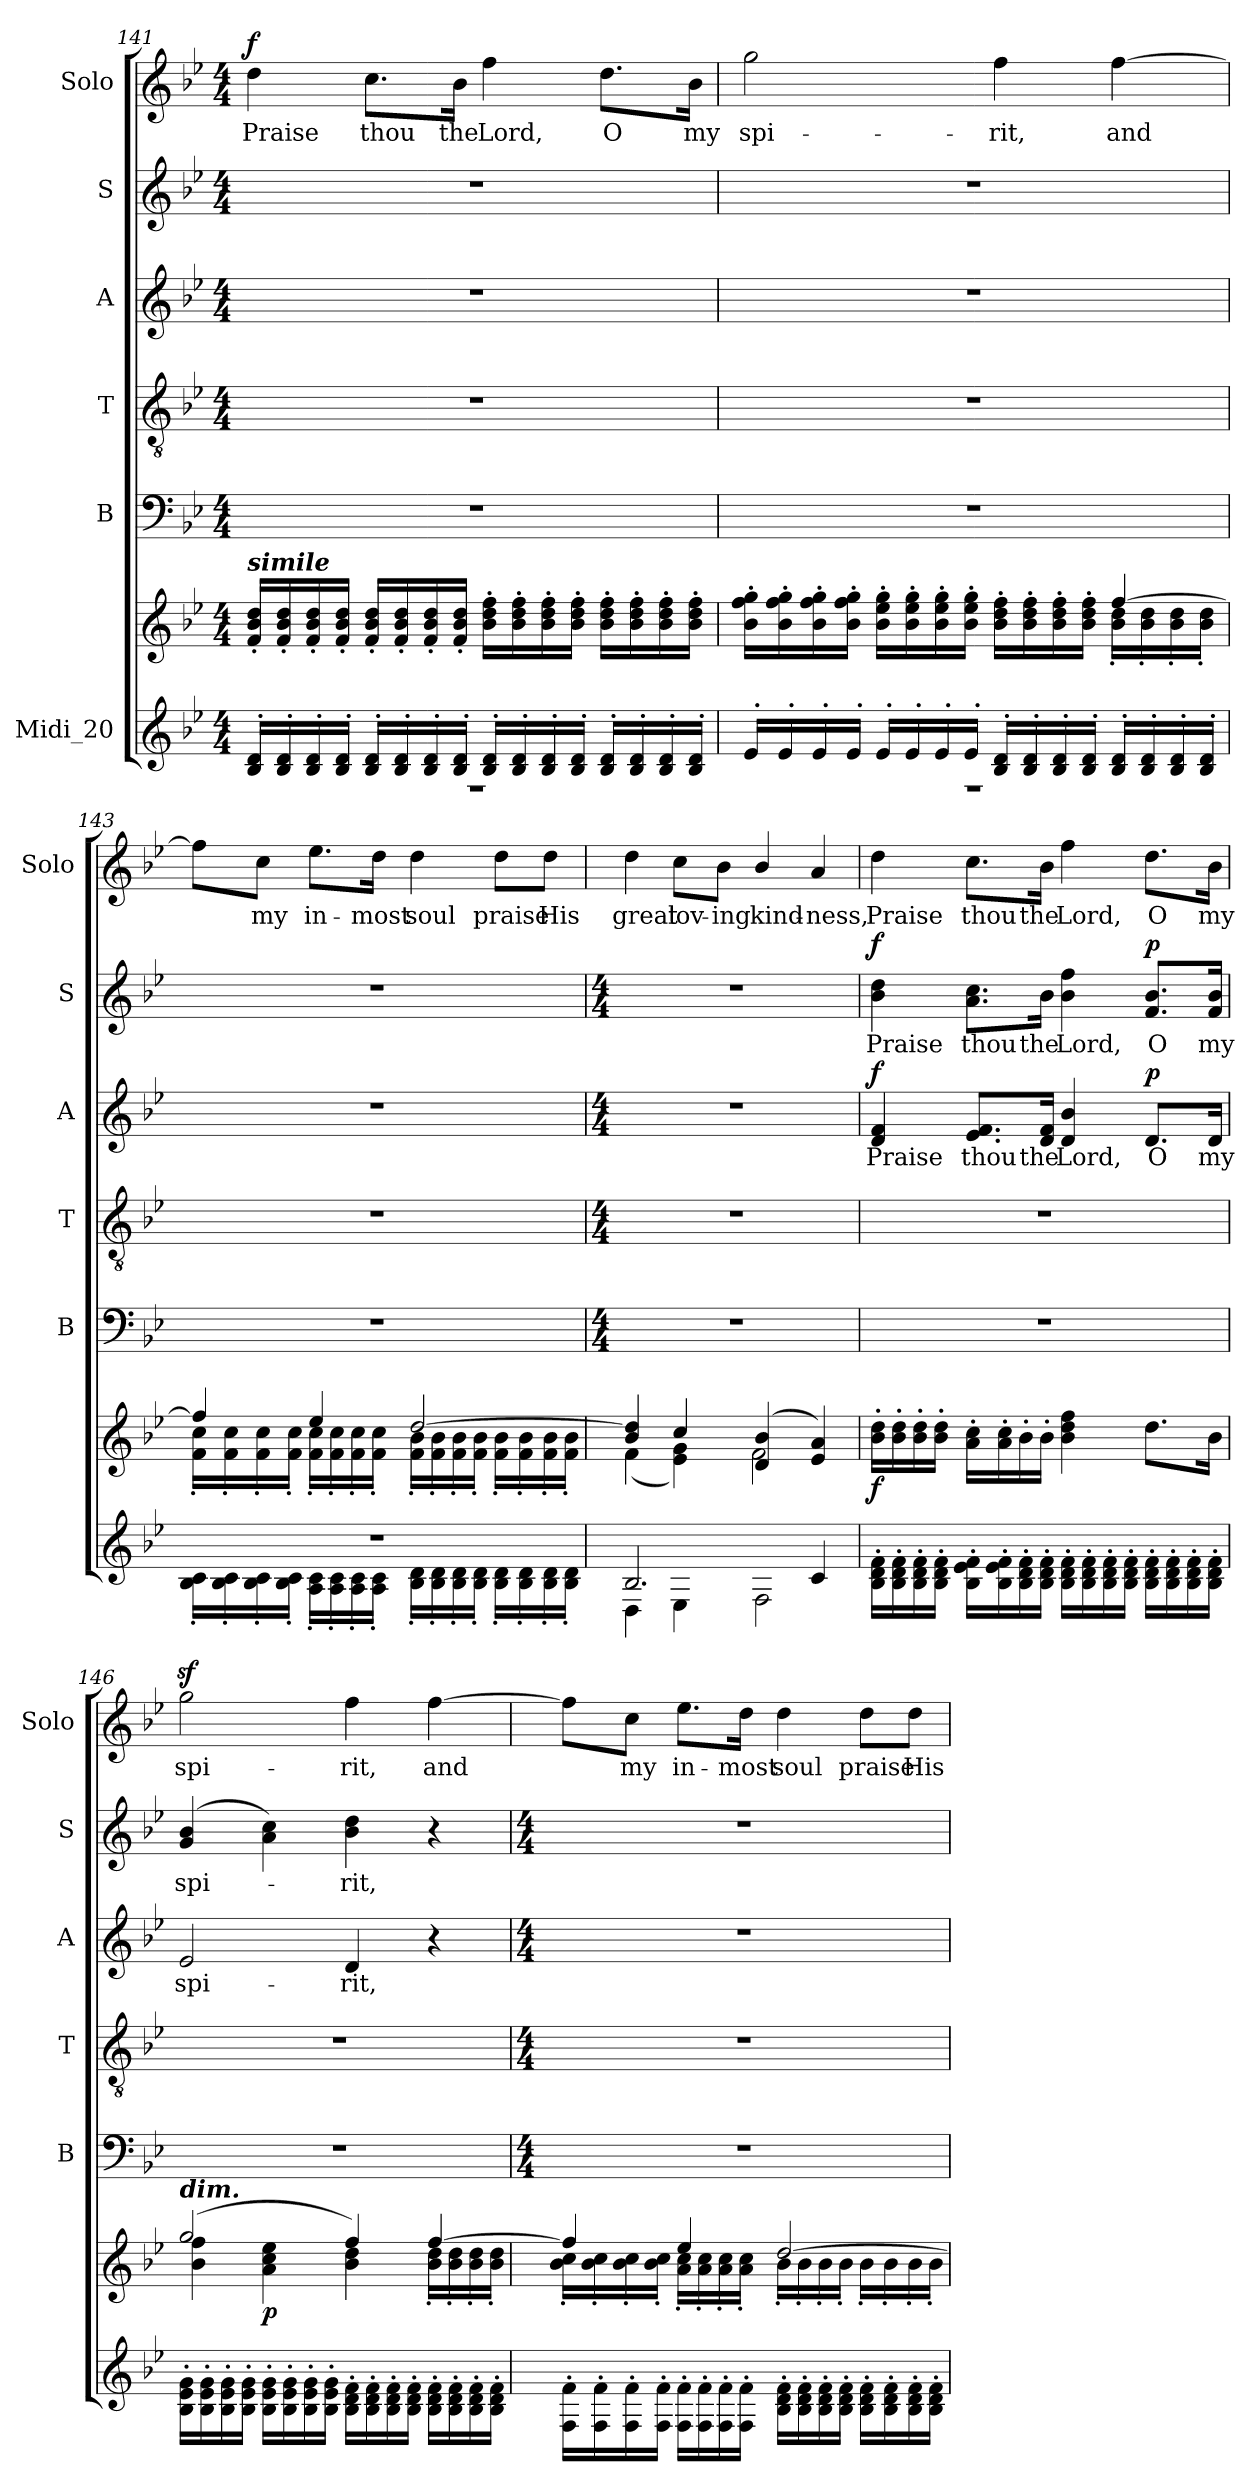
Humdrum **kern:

**kern	**kern	**dynam	**kern	**kern	**kern	**text	**dynam	**kern	**text	**dynam	**kern	**text	**dynam
*part6	*part6	*part6	*part5	*part4	*part3	*part3	*part3	*part2	*part2	*part2	*part1	*part1	*part1
*staff7	*staff6	*staff6/7	*staff5	*staff4	*staff3	*staff3	*staff3	*staff2	*staff2	*staff2	*staff1	*staff1	*staff1
*I"Midi_20	*	*	*I"B	*I"T	*I"A	*	*	*I"S	*	*	*I"Solo	*	*
*	*	*	*I'B	*I'T	*I'A	*	*	*I'S	*	*	*I'Solo	*	*
!!LO:LB:g=z
*clefG2	*clefG2	*	*clefF4	*clefGv2	*clefG2	*	*	*clefG2	*	*	*clefG2	*	*
*k[b-e-]	*k[b-e-]	*	*k[b-e-]	*k[b-e-]	*k[b-e-]	*	*	*k[b-e-]	*	*	*k[b-e-]	*	*
*B-:	*B-:	*	*B-:	*B-:	*B-:	*	*	*B-:	*	*	*B-:	*	*
*M4/4	*M4/4	*	*M4/4	*M4/4	*M4/4	*	*	*M4/4	*	*	*M4/4	*	*
*MM108	*MM108	*	*MM108	*MM108	*MM108	*	*	*MM108	*	*	*MM108	*	*
=141	=141	=141	=141	=141	=141	=141	=141	=141	=141	=141	=141	=141	=141
*^	*^	*	*	*	*	*	*	*	*	*	*	*	*
!	!	!LO:TX:a:Bi:t=simile	!	!	!	!	!	!	!	!	!	!	!	!	!
!	!	!	!	!	!	!	!	!	!	!	!	!	!	!LO:LY:b	!LO:DY:b
16B-/' 16d/'LL	1r	16f/' 16b-/' 16dd/'LL	2ryy	.	1r	1r	1r	.	.	1r	.	.	4dd\	Praise	f
16B-/' 16d/'	.	16f/' 16b-/' 16dd/'	.	.	.	.	.	.	.	.	.	.	.	.	.
16B-/' 16d/'	.	16f/' 16b-/' 16dd/'	.	.	.	.	.	.	.	.	.	.	.	.	.
16B-/' 16d/'JJ	.	16f/' 16b-/' 16dd/'JJ	.	.	.	.	.	.	.	.	.	.	.	.	.
!	!	!	!	!	!	!	!	!	!	!	!	!	!	!LO:LY:b	!
16B-/' 16d/'LL	.	16f/' 16b-/' 16dd/'LL	.	.	.	.	.	.	.	.	.	.	8.cc\L	thou	.
16B-/' 16d/'	.	16f/' 16b-/' 16dd/'	.	.	.	.	.	.	.	.	.	.	.	.	.
16B-/' 16d/'	.	16f/' 16b-/' 16dd/'	.	.	.	.	.	.	.	.	.	.	.	.	.
!	!	!	!	!	!	!	!	!	!	!	!	!	!	!LO:LY:b	!
16B-/' 16d/'JJ	.	16f/' 16b-/' 16dd/'JJ	.	.	.	.	.	.	.	.	.	.	16b-\Jk	the	.
!	!	!	!	!	!	!	!	!	!	!	!	!	!	!LO:LY:b	!
16B-/' 16d/'LL	.	16b-\' 16dd\' 16ff\'LL	2ryy	.	.	.	.	.	.	.	.	.	4ff\	Lord,	.
16B-/' 16d/'	.	16b-\' 16dd\' 16ff\'	.	.	.	.	.	.	.	.	.	.	.	.	.
16B-/' 16d/'	.	16b-\' 16dd\' 16ff\'	.	.	.	.	.	.	.	.	.	.	.	.	.
16B-/' 16d/'JJ	.	16b-\' 16dd\' 16ff\'JJ	.	.	.	.	.	.	.	.	.	.	.	.	.
!	!	!	!	!	!	!	!	!	!	!	!	!	!	!LO:LY:b	!
16B-/' 16d/'LL	.	16b-\' 16dd\' 16ff\'LL	.	.	.	.	.	.	.	.	.	.	8.dd\L	O	.
16B-/' 16d/'	.	16b-\' 16dd\' 16ff\'	.	.	.	.	.	.	.	.	.	.	.	.	.
16B-/' 16d/'	.	16b-\' 16dd\' 16ff\'	.	.	.	.	.	.	.	.	.	.	.	.	.
!	!	!	!	!	!	!	!	!	!	!	!	!	!	!LO:LY:b	!
16B-/' 16d/'JJ	.	16b-\' 16dd\' 16ff\'JJ	.	.	.	.	.	.	.	.	.	.	16b-\Jk	my	.
=142	=142	=142	=142	=142	=142	=142	=142	=142	=142	=142	=142	=142	=142	=142	=142
!	!	!	!	!	!	!	!	!	!	!	!	!	!	!LO:LY:b	!
16e-'/LL	1r	16b-\' 16ff\' 16gg\'LL	2ryy	.	1r	1r	1r	.	.	1r	.	.	2gg\	spi-	.
16e-'/	.	16b-\' 16ff\' 16gg\'	.	.	.	.	.	.	.	.	.	.	.	.	.
16e-'/	.	16b-\' 16ff\' 16gg\'	.	.	.	.	.	.	.	.	.	.	.	.	.
16e-'/JJ	.	16b-\' 16ff\' 16gg\'JJ	.	.	.	.	.	.	.	.	.	.	.	.	.
16e-'/LL	.	16b-\' 16ee-\' 16gg\'LL	.	.	.	.	.	.	.	.	.	.	.	.	.
16e-'/	.	16b-\' 16ee-\' 16gg\'	.	.	.	.	.	.	.	.	.	.	.	.	.
16e-'/	.	16b-\' 16ee-\' 16gg\'	.	.	.	.	.	.	.	.	.	.	.	.	.
16e-'/JJ	.	16b-\' 16ee-\' 16gg\'JJ	.	.	.	.	.	.	.	.	.	.	.	.	.
!	!	!	!	!	!	!	!	!	!	!	!	!	!	!LO:LY:b	!
16B-/' 16d/'LL	.	16b-\' 16dd\' 16ff\'LL	4ryy	.	.	.	.	.	.	.	.	.	4ff\	-rit,	.
16B-/' 16d/'	.	16b-\' 16dd\' 16ff\'	.	.	.	.	.	.	.	.	.	.	.	.	.
16B-/' 16d/'	.	16b-\' 16dd\' 16ff\'	.	.	.	.	.	.	.	.	.	.	.	.	.
16B-/' 16d/'JJ	.	16b-\' 16dd\' 16ff\'JJ	.	.	.	.	.	.	.	.	.	.	.	.	.
!	!	!	!	!	!	!	!	!	!	!	!	!	!	!LO:LY:b	!
16B-/' 16d/'LL	.	[4ff/	16b-\' 16dd\'LL	.	.	.	.	.	.	.	.	.	[4ff\	and	.
16B-/' 16d/'	.	.	16b-\' 16dd\'	.	.	.	.	.	.	.	.	.	.	.	.
16B-/' 16d/'	.	.	16b-\' 16dd\'	.	.	.	.	.	.	.	.	.	.	.	.
16B-/' 16d/'JJ	.	.	16b-\' 16dd\'JJ	.	.	.	.	.	.	.	.	.	.	.	.
!!LO:PB:g=z
=143	=143	=143	=143	=143	=143	=143	=143	=143	=143	=143	=143	=143	=143	=143	=143
1r	16B-\' 16c\'LL	4ff/]	16f\' 16cc\'LL	.	1r	1r	1r	.	.	1r	.	.	8ff\L]	.	.
.	16B-\' 16c\'	.	16f\' 16cc\'	.	.	.	.	.	.	.	.	.	.	.	.
!	!	!	!	!	!	!	!	!	!	!	!	!	!	!LO:LY:b	!
.	16B-\' 16c\'	.	16f\' 16cc\'	.	.	.	.	.	.	.	.	.	8cc\J	my	.
.	16B-\' 16c\'JJ	.	16f\' 16cc\'JJ	.	.	.	.	.	.	.	.	.	.	.	.
!	!	!	!	!	!	!	!	!	!	!	!	!	!	!LO:LY:b	!
.	16A\' 16c\'LL	4ee-/	16f\' 16cc\'LL	.	.	.	.	.	.	.	.	.	8.ee-\L	in-	.
.	16A\' 16c\'	.	16f\' 16cc\'	.	.	.	.	.	.	.	.	.	.	.	.
.	16A\' 16c\'	.	16f\' 16cc\'	.	.	.	.	.	.	.	.	.	.	.	.
!	!	!	!	!	!	!	!	!	!	!	!	!	!	!LO:LY:b	!
.	16A\' 16c\'JJ	.	16f\' 16cc\'JJ	.	.	.	.	.	.	.	.	.	16dd\Jk	-most	.
!	!	!	!	!	!	!	!	!	!	!	!	!	!	!LO:LY:b	!
.	16B-\' 16d\'LL	[2dd/	16f\' 16b-\'LL	.	.	.	.	.	.	.	.	.	4dd\	soul	.
.	16B-\' 16d\'	.	16f\' 16b-\'	.	.	.	.	.	.	.	.	.	.	.	.
.	16B-\' 16d\'	.	16f\' 16b-\'	.	.	.	.	.	.	.	.	.	.	.	.
.	16B-\' 16d\'JJ	.	16f\' 16b-\'JJ	.	.	.	.	.	.	.	.	.	.	.	.
!	!	!	!	!	!	!	!	!	!	!	!	!	!	!LO:LY:b	!
.	16B-\' 16d\'LL	.	16f\' 16b-\'LL	.	.	.	.	.	.	.	.	.	8dd\L	praise	.
.	16B-\' 16d\'	.	16f\' 16b-\'	.	.	.	.	.	.	.	.	.	.	.	.
!	!	!	!	!	!	!	!	!	!	!	!	!	!	!LO:LY:b	!
.	16B-\' 16d\'	.	16f\' 16b-\'	.	.	.	.	.	.	.	.	.	8dd\J	His	.
.	16B-\' 16d\'JJ	.	16f\' 16b-\'JJ	.	.	.	.	.	.	.	.	.	.	.	.
!!LO:LB:g=z
=144	=144	=144	=144	=144	=144	=144	=144	=144	=144	=144	=144	=144	=144	=144	=144
*	*	*	*	*	*M4/4	*M4/4	*M4/4	*	*	*M4/4	*	*	*	*	*
!	!	!	!	!	!	!	!	!	!	!	!	!	!	!LO:LY:b	!
2.B-/	4D\	4b-/ 4dd/]	(<4f\	.	1r	1r	1r	.	.	1r	.	.	4dd\	great	.
!	!	!	!	!	!	!	!	!	!	!	!	!	!	!LO:LY:b	!
.	4E-\	4cc/	4e-\ 4g\)	.	.	.	.	.	.	.	.	.	8cc\L	lov-	.
!	!	!	!	!	!	!	!	!	!	!	!	!	!	!LO:LY:b	!
.	.	.	.	.	.	.	.	.	.	.	.	.	8b-\J	-ing	.
!	!	!	!	!	!	!	!	!	!	!	!	!	!	!LO:LY:b	!
.	2F\	(<4d/ 4b-/	2f\	.	.	.	.	.	.	.	.	.	4b-/	kind-	.
!	!	!	!	!	!	!	!	!	!	!	!	!	!	!LO:LY:b	!
4c/	.	4e-/ 4a/)	.	.	.	.	.	.	.	.	.	.	4a/	-ness,	.
=145	=145	=145	=145	=145	=145	=145	=145	=145	=145	=145	=145	=145	=145	=145	=145
!	!	!	!	!LO:DY:b	!	!	!	!LO:LY:b	!LO:DY:b	!	!LO:LY:b	!LO:DY:b	!	!LO:LY:b	!
16B-\' 16d\' 16f\'LL	2ryy	16b-\' 16dd\'LL	2ryy	f	1r	1r	4d/ 4f/	Praise	f	4b-\ 4dd\	Praise	f	4dd\	Praise	.
16B-\' 16d\' 16f\'	.	16b-\' 16dd\'	.	.	.	.	.	.	.	.	.	.	.	.	.
16B-\' 16d\' 16f\'	.	16b-\' 16dd\'	.	.	.	.	.	.	.	.	.	.	.	.	.
16B-\' 16d\' 16f\'JJ	.	16b-\' 16dd\'JJ	.	.	.	.	.	.	.	.	.	.	.	.	.
!	!	!	!	!	!	!	!	!LO:LY:b	!	!	!LO:LY:b	!	!	!LO:LY:b	!
16B-\' 16e-\' 16f\'LL	.	16a\' 16cc\'LL	.	.	.	.	8.e-/ 8.f/L	thou	.	8.a\ 8.cc\L	thou	.	8.cc\L	thou	.
16B-\' 16e-\' 16f\'	.	16a\' 16cc\'	.	.	.	.	.	.	.	.	.	.	.	.	.
16B-\' 16d\' 16f\'	.	16b-'\	.	.	.	.	.	.	.	.	.	.	.	.	.
!	!	!	!	!	!	!	!	!LO:LY:b	!	!	!LO:LY:b	!	!	!LO:LY:b	!
16B-\' 16d\' 16f\'JJ	.	16b-'\JJ	.	.	.	.	16d/ 16f/Jk	the	.	16b-\Jk	the	.	16b-\Jk	the	.
!	!	!	!	!	!	!	!	!LO:LY:b	!	!	!LO:LY:b	!	!	!LO:LY:b	!
16B-\' 16d\' 16f\'LL	2ryy	4b-\ 4dd\ 4ff\	2ryy	.	.	.	4d/ 4b-/	Lord,	.	4b-\ 4ff\	Lord,	.	4ff\	Lord,	.
16B-\' 16d\' 16f\'	.	.	.	.	.	.	.	.	.	.	.	.	.	.	.
16B-\' 16d\' 16f\'	.	.	.	.	.	.	.	.	.	.	.	.	.	.	.
16B-\' 16d\' 16f\'JJ	.	.	.	.	.	.	.	.	.	.	.	.	.	.	.
!	!	!	!	!	!	!	!	!LO:LY:b	!LO:DY:b	!	!LO:LY:b	!LO:DY:b	!	!LO:LY:b	!
16B-\' 16d\' 16f\'LL	.	8.dd\L	.	.	.	.	8.d/L	O	p	8.f/ 8.b-/L	O	p	8.dd\L	O	.
16B-\' 16d\' 16f\'	.	.	.	.	.	.	.	.	.	.	.	.	.	.	.
16B-\' 16d\' 16f\'	.	.	.	.	.	.	.	.	.	.	.	.	.	.	.
!	!	!	!	!	!	!	!	!LO:LY:b	!	!	!LO:LY:b	!	!	!LO:LY:b	!
16B-\' 16d\' 16f\'JJ	.	16b-\Jk	.	.	.	.	16d/Jk	my	.	16f/ 16b-/Jk	my	.	16b-\Jk	my	.
!!LO:PB:g=z
=146	=146	=146	=146	=146	=146	=146	=146	=146	=146	=146	=146	=146	=146	=146	=146
!	!	!LO:TX:a:Bi:t=dim.	!	!	!	!	!	!	!	!	!	!	!	!	!
!	!	!	!	!	!	!	!	!LO:LY:b	!	!	!LO:LY:b	!	!	!LO:LY:b	!
16B-\' 16e-\' 16g\'LL	1ryy	(>2gg/	4b-\ 4ff\	.	1r	1r	2e-/	spi-	.	(<4g/ 4b-/	spi-	.	2ggz<\	spi-	.
16B-\' 16e-\' 16g\'	.	.	.	.	.	.	.	.	.	.	.	.	.	.	.
16B-\' 16e-\' 16g\'	.	.	.	.	.	.	.	.	.	.	.	.	.	.	.
16B-\' 16e-\' 16g\'JJ	.	.	.	.	.	.	.	.	.	.	.	.	.	.	.
!	!	!	!	!LO:DY:b	!	!	!	!	!	!	!	!	!	!	!
16B-\' 16e-\' 16g\'LL	.	.	4a\ 4cc\ 4ee-\	p	.	.	.	.	.	4a\ 4cc\)	.	.	.	.	.
16B-\' 16e-\' 16g\'	.	.	.	.	.	.	.	.	.	.	.	.	.	.	.
16B-\' 16e-\' 16g\'	.	.	.	.	.	.	.	.	.	.	.	.	.	.	.
16B-\' 16e-\' 16g\'JJ	.	.	.	.	.	.	.	.	.	.	.	.	.	.	.
!	!	!	!	!	!	!	!	!LO:LY:b	!	!	!LO:LY:b	!	!	!LO:LY:b	!
16B-\' 16d\' 16f\'LL	.	4ff/)	4b-\ 4dd\	.	.	.	4d/	-rit,	.	4b-\ 4dd\	rit,	.	4ff\	-rit,	.
16B-\' 16d\' 16f\'	.	.	.	.	.	.	.	.	.	.	.	.	.	.	.
16B-\' 16d\' 16f\'	.	.	.	.	.	.	.	.	.	.	.	.	.	.	.
16B-\' 16d\' 16f\'JJ	.	.	.	.	.	.	.	.	.	.	.	.	.	.	.
!	!	!	!	!	!	!	!	!	!	!	!	!	!	!LO:LY:b	!
16B-\' 16d\' 16f\'LL	.	[4ff/	16b-\' 16dd\'LL	.	.	.	4r	.	.	4r	.	.	[4ff\	and	.
16B-\' 16d\' 16f\'	.	.	16b-\' 16dd\'	.	.	.	.	.	.	.	.	.	.	.	.
16B-\' 16d\' 16f\'	.	.	16b-\' 16dd\'	.	.	.	.	.	.	.	.	.	.	.	.
16B-\' 16d\' 16f\'JJ	.	.	16b-\' 16dd\'JJ	.	.	.	.	.	.	.	.	.	.	.	.
*v	*v	*	*	*	*	*	*	*	*	*	*	*	*	*	*
!!LO:LB:g=z
=147	=147	=147	=147	=147	=147	=147	=147	=147	=147	=147	=147	=147	=147	=147
*	*	*	*	*M4/4	*M4/4	*M4/4	*	*	*M4/4	*	*	*	*	*
16F\' 16f\'LL	4ff/]	16b-\' 16cc\'LL	.	1r	1r	1r	.	.	1r	.	.	8ff\L]	.	.
16F\' 16f\'	.	16b-\' 16cc\'	.	.	.	.	.	.	.	.	.	.	.	.
!	!	!	!	!	!	!	!	!	!	!	!	!	!LO:LY:b	!
16F\' 16f\'	.	16b-\' 16cc\'	.	.	.	.	.	.	.	.	.	8cc\J	my	.
16F\' 16f\'JJ	.	16b-\' 16cc\'JJ	.	.	.	.	.	.	.	.	.	.	.	.
!	!	!	!	!	!	!	!	!	!	!	!	!	!LO:LY:b	!
16F\' 16f\'LL	4ee-/	16a\' 16cc\'LL	.	.	.	.	.	.	.	.	.	8.ee-\L	in-	.
16F\' 16f\'	.	16a\' 16cc\'	.	.	.	.	.	.	.	.	.	.	.	.
16F\' 16f\'	.	16a\' 16cc\'	.	.	.	.	.	.	.	.	.	.	.	.
!	!	!	!	!	!	!	!	!	!	!	!	!	!LO:LY:b	!
16F\' 16f\'JJ	.	16a\' 16cc\'JJ	.	.	.	.	.	.	.	.	.	16dd\Jk	-most	.
!	!	!	!	!	!	!	!	!	!	!	!	!	!LO:LY:b	!
16B-\' 16d\' 16f\'LL	[2dd/	16b-'\LL	.	.	.	.	.	.	.	.	.	4dd\	soul	.
16B-\' 16d\' 16f\'	.	16b-'\	.	.	.	.	.	.	.	.	.	.	.	.
16B-\' 16d\' 16f\'	.	16b-'\	.	.	.	.	.	.	.	.	.	.	.	.
16B-\' 16d\' 16f\'JJ	.	16b-'\JJ	.	.	.	.	.	.	.	.	.	.	.	.
!	!	!	!	!	!	!	!	!	!	!	!	!	!LO:LY:b	!
16B-\' 16d\' 16f\'LL	.	16b-'\LL	.	.	.	.	.	.	.	.	.	8dd\L	praise	.
16B-\' 16d\' 16f\'	.	16b-'\	.	.	.	.	.	.	.	.	.	.	.	.
!	!	!	!	!	!	!	!	!	!	!	!	!	!LO:LY:b	!
16B-\' 16d\' 16f\'	.	16b-'\	.	.	.	.	.	.	.	.	.	8dd\J	His	.
16B-\' 16d\' 16f\'JJ	.	16b-'\JJ	.	.	.	.	.	.	.	.	.	.	.	.
*	*v	*v	*	*	*	*	*	*	*	*	*	*	*	*
=	=	=	=	=	=	=	=	=	=	=	=	=	=
*-	*-	*-	*-	*-	*-	*-	*-	*-	*-	*-	*-	*-	*-
